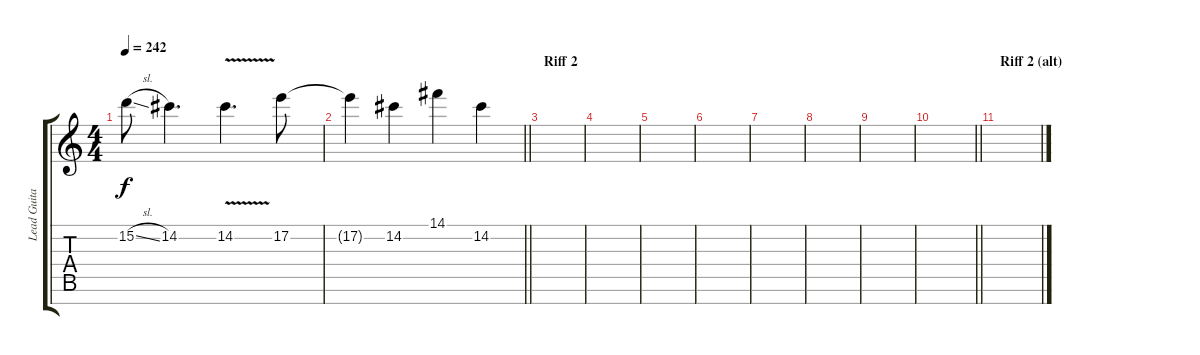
\track ("Lead Guitar" "Lead Guita") {instrument distortionguitar}
\staff {score tabs}
\tuning (E4 B3 G3 D3 A2 E2 B1) {hide}
\ts (4 4)
\tempo 242
\clef g2
\ks c
15.2{sl}.8{dy f} 14.2.4{d} 14.2{v}.4{d} 17.2.8 |
\barLineRight lightlight
17.2{t}.4 14.2.4 14.1.4 14.2.4 |
\section ("" "Riff 2")
|
|
|
|
|
|
|
\barLineRight lightlight
|
\section ("" "Riff 2 (alt)")
